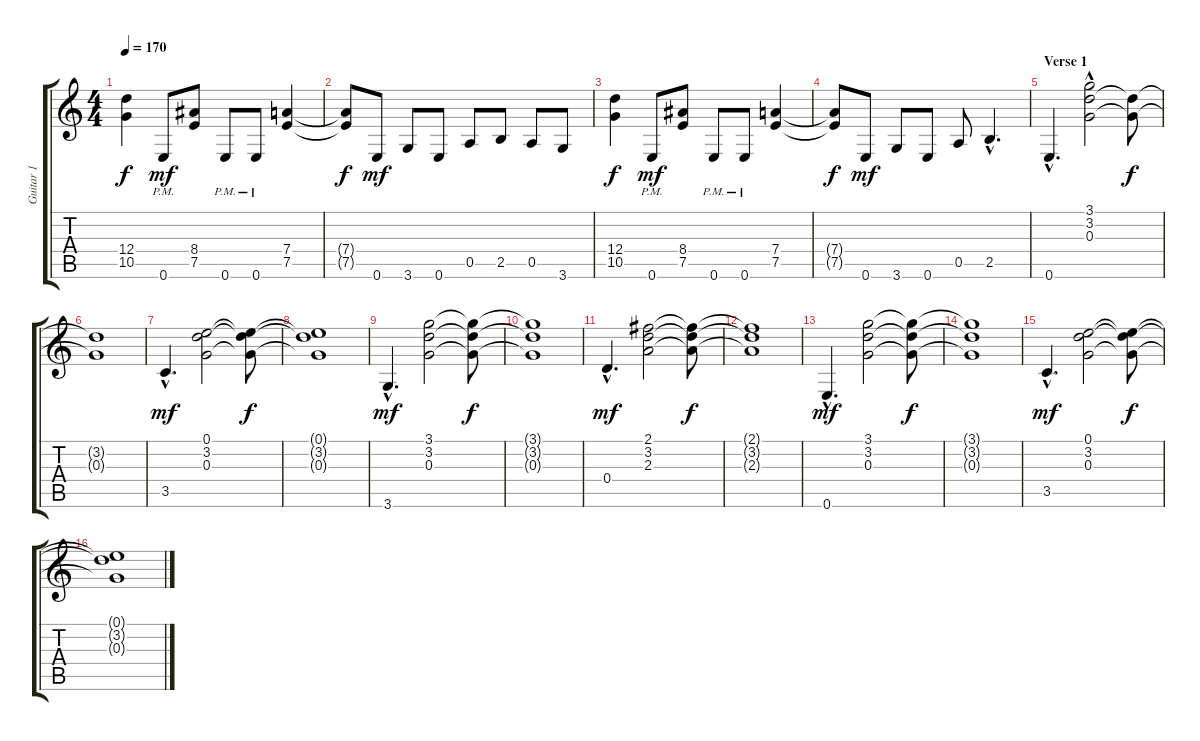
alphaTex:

\track ("Guitar 1" "Guitar 1") {instrument overdrivenguitar}
\staff {score tabs}
\tuning (E4 B3 G3 D3 A2 E2) {hide}
\ts (4 4)
\tempo 170
\clef g2
\ks c
(12.4 10.5).4{dy f} 0.6{pm}.8{dy mf} (8.4 7.5).8 0.6{pm}.8 0.6{pm}.8 (7.4 7.5).4 |
(7.4{t} 7.5{t}).8{dy f} 0.6.8{dy mf} 3.6.8 0.6.8 0.5.8 2.5.8 0.5.8 3.6.8 |
(12.4 10.5).4{dy f} 0.6{pm}.8{dy mf} (8.4 7.5).8 0.6{pm}.8 0.6{pm}.8 (7.4 7.5).4 |
(7.4{t} 7.5{t}).8{dy f} 0.6.8{dy mf} 3.6.8 0.6.8 0.5.8 2.5{hac}.4{d} |
\section ("" "Verse 1")
0.6{hac}.4{d} (3.1{hac} 3.2 0.3).2 (3.2{t} 0.3{t}).8{dy f} |
(3.2{t} 0.3{t}).1 |
3.5{hac}.4{d dy mf} (0.1 3.2 0.3).2 (0.1{t} 3.2{t} 0.3{t}).8{dy f} |
(0.1{t} 3.2{t} 0.3{t}).1 |
3.6{hac}.4{d dy mf} (3.1 3.2 0.3).2 (3.1{t} 3.2{t} 0.3{t}).8{dy f} |
(3.1{t} 3.2{t} 0.3{t}).1 |
0.4{hac}.4{d dy mf} (2.1 3.2 2.3).2 (2.1{t} 3.2{t} 2.3{t}).8{dy f} |
(2.1{t} 3.2{t} 2.3{t}).1 |
0.6{hac}.4{d dy mf} (3.1 3.2 0.3).2 (3.1{t} 3.2{t} 0.3{t}).8{dy f} |
(3.1{t} 3.2{t} 0.3{t}).1 |
3.5{hac}.4{d dy mf} (0.1 3.2 0.3).2 (0.1{t} 3.2{t} 0.3{t}).8{dy f} |
(0.1{t} 3.2{t} 0.3{t}).1
